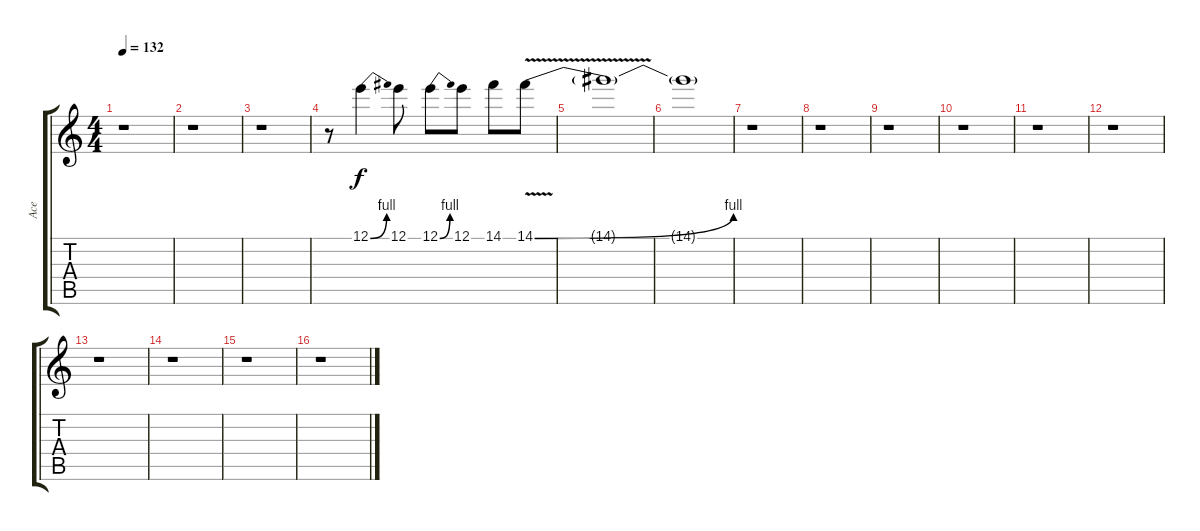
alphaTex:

\track ("Ace" "Ace") {instrument distortionguitar}
\staff {score tabs}
\tuning (E4 B3 G3 D3 A2 E2) {hide}
\ts (4 4)
\tempo 132
\clef g2
\ks c
r.1{dy f} |
r.1 |
r.1 |
r.8 12.1{be (bend 0 0 60 4)}.4 12.1.8 12.1{be (bend 0 0 60 4)}.8 12.1.8 14.1.8 14.1{be (bend 0 0 60 4) v}.8 |
14.1{t}.1 |
14.1{t}.1 |
r.1 |
r.1 |
r.1 |
r.1 |
r.1 |
r.1 |
r.1 |
r.1 |
r.1 |
r.1
